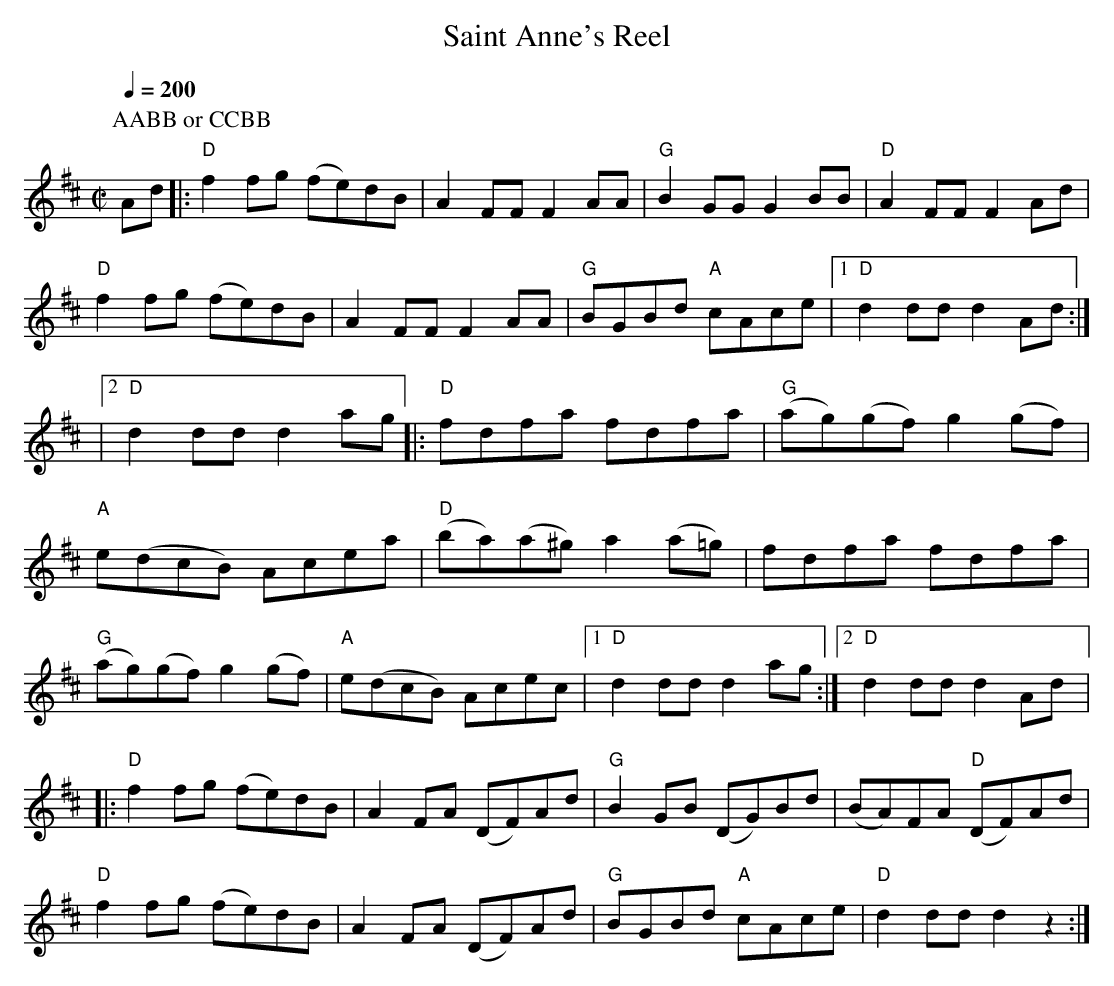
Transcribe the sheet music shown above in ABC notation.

X:1
T:Saint Anne's Reel
L:1/8
M:C|
Q:1/4=200
K:D
P:AABB or CCBB
Ad |:\
"D"f2 fg (fe)dB|A2FF F2AA|"G"B2 GG G2 BB|"D"A2FF F2Ad|
"D"f2 fg (fe)dB|A2FF F2AA|"G"BGBd "A"cAce |1 "D"d2 dd d2 Ad:|
|2 "D"d2 dd d2 ag |:\
"D"fdfa fdfa | "G"(ag)(gf) g2 (gf) |
"A"e(dcB) Acea |"D"(ba)(a^g) a2 (a=g) | fdfa fdfa |
"G"(ag)(gf) g2 (gf) | "A"e(dcB) Acec |1 "D"d2 dd d2 ag :|2 "D"d2 dd d2 Ad |:
"D"f2fg (fe)dB|A2FA (DF)Ad |"G"B2GB (DG)Bd |(BA)FA "D"(DF)Ad |
"D"f2fg (fe)dB|A2FA (DF)Ad | "G"BGBd "A"cAce | "D"d2 dd d2 z2 :|
